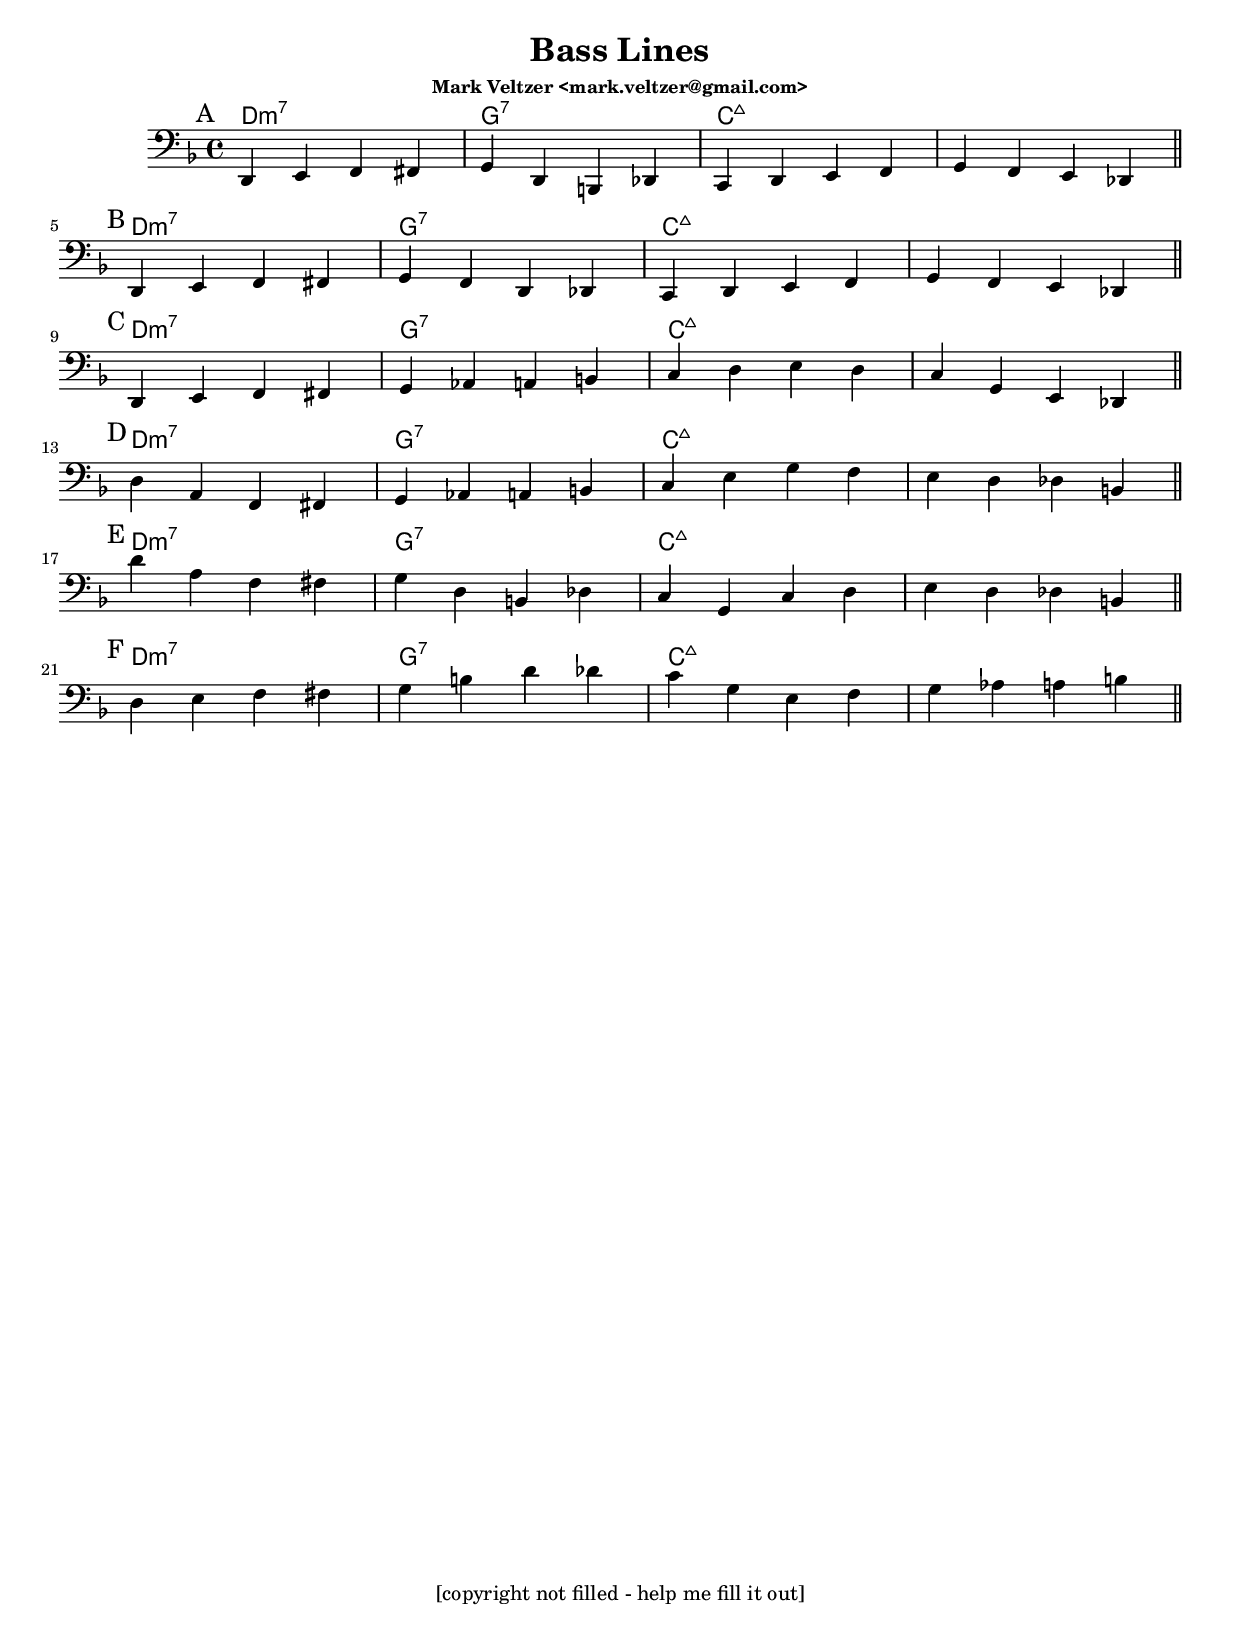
\include "src/include/common.lyi"
\header {
	title="Bass Lines"
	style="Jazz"

	completion="5"
}

%{
	TODO:
%}

\score {
<<
\chords {
	\set chordChanges = ##t
	d1:min7 | g1:7 | c1:maj7 | c1:maj7 \bar "||" \break
	d1:min7 | g1:7 | c1:maj7 | c1:maj7 \bar "||" \break
	d1:min7 | g1:7 | c1:maj7 | c1:maj7 \bar "||" \break
	d1:min7 | g1:7 | c1:maj7 | c1:maj7 \bar "||" \break
	d1:min7 | g1:7 | c1:maj7 | c1:maj7 \bar "||" \break
	d1:min7 | g1:7 | c1:maj7 | c1:maj7 \bar "||" \break
}
\new Voice="melody" {
	\time 4/4
	\key f \major
	\clef bass
	\relative c, {
		\mark "A"
		d4 e f fis | g d b des | c d e f | g f e des |
		\mark "B"
		d4 e f fis | g f d des | c d e f | g f e des |
		\mark "C"
		d4 e f fis | g aes a b | c d e d | c g e des |
		\mark "D"
		d'4 a f fis | g aes a b | c e g f | e d des b |
		\mark "E"
		d'4 a f fis | g d b des | c g c d | e d des b |
		\mark "F"
		d4 e f fis | g b d des | c g e f | g aes a b |

	}
}
>>
	\midi {
		\context {
			\Score
			tempoWholesPerMinute = #(ly:make-moment 130 4)
		}
	}
	\layout {}
}
